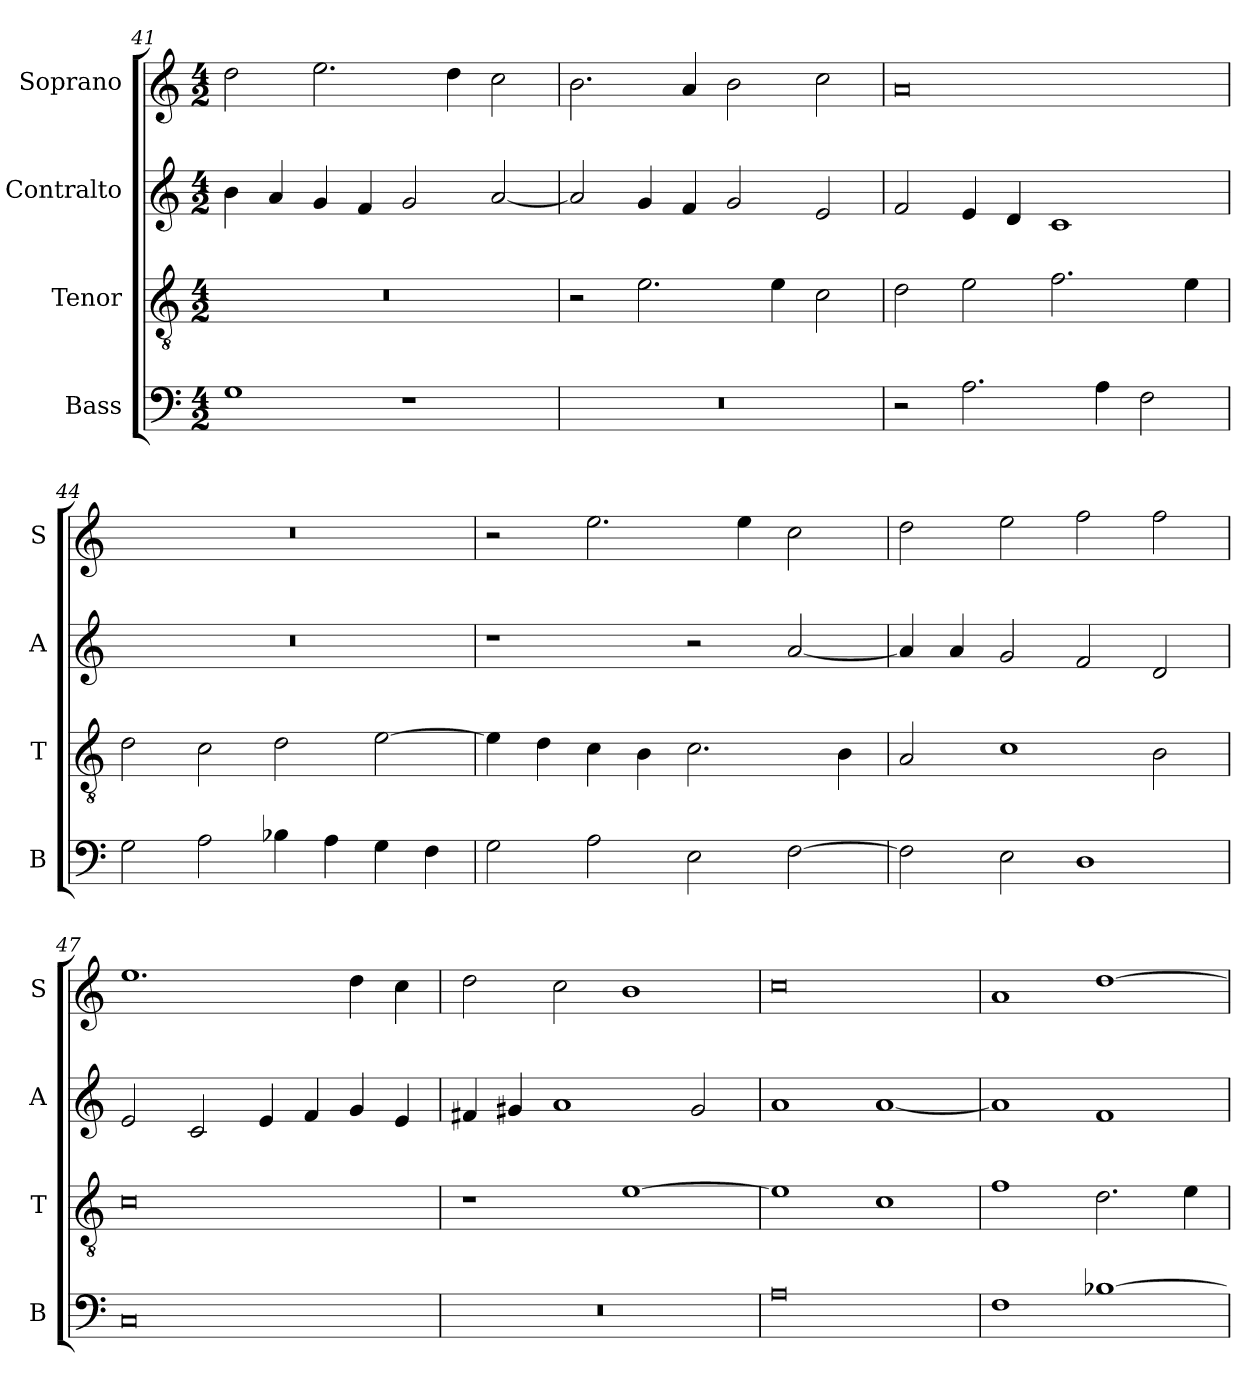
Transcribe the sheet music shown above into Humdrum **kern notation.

**kern	**kern	**kern	**kern
*part4	*part3	*part2	*part1
*staff4	*staff3	*staff2	*staff1
*I"Bass	*I"Tenor	*I"Contralto	*I"Soprano
*I'B	*I'T	*I'A	*I'S
*clefF4	*clefGv2	*clefG2	*clefG2
*k[]	*k[]	*k[]	*k[]
*C:ion	*C:ion	*C:ion	*C:ion
*M4/2	*M4/2	*M4/2	*M4/2
=41	=41	=41	=41
1G	0r	4b	2dd
.	.	4a	.
.	.	4g	2.ee
.	.	4f	.
1r	.	2g	.
.	.	.	4dd
.	.	[2a	2cc
=42	=42	=42	=42
0r	2r	2a]	2.b
.	2.e	4g	.
.	.	4f	4a
.	.	2g	2b
.	4e	.	.
.	2c	2e	2cc
=43	=43	=43	=43
2r	2d	2f	0a
2.A	2e	4e	.
.	.	4d	.
.	2.f	1c	.
4A	.	.	.
2F	.	.	.
.	4e	.	.
=44	=44	=44	=44
2G	2d	0r	0r
2A	2c	.	.
4B-X	2d	.	.
4A	.	.	.
4G	[2e	.	.
4F	.	.	.
=45	=45	=45	=45
2G	4e]	1r	2r
.	4d	.	.
2A	4c	.	2.ee
.	4B	.	.
2E	2.c	2r	.
.	.	.	4ee
[2F	.	[2a	2cc
.	4B	.	.
=46	=46	=46	=46
2F]	2A	4a]	2dd
.	.	4a	.
2E	1c	2g	2ee
1D	.	2f	2ff
.	2B	2d	2ff
=47	=47	=47	=47
0C	0c	2e	1.ee
.	.	2c	.
.	.	4e	.
.	.	4f	.
.	.	4g	4dd
.	.	4e	4cc
=48	=48	=48	=48
0r	1r	4f#X	2dd
.	.	4g#X	.
.	.	1a	2cc
.	[1e	.	1b
.	.	2g#	.
=49	=49	=49	=49
0A	1e]	1a	0cc
.	1c	[1a	.
=50	=50	=50	=50
1F	1f	1a]	1a
[1B-X	2.d	1f	[1dd
.	4e	.	.
=	=	=	=
*-	*-	*-	*-
